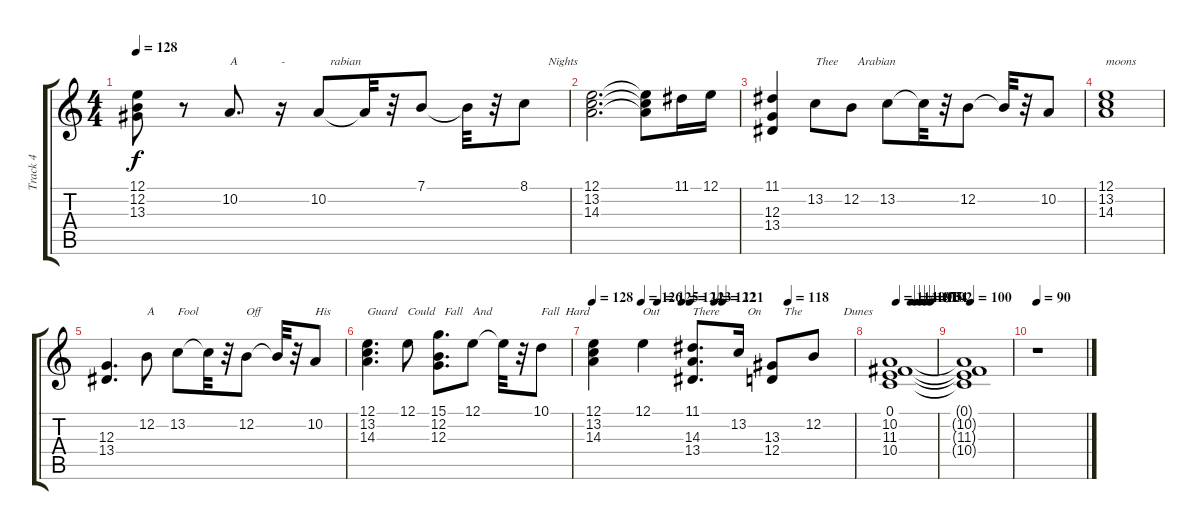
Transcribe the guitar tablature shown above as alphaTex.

\track ("Track 4" "Track 4") {instrument sitar}
\staff {score tabs}
\tuning (E4 B3 G3 D3 A2 E2) {hide}
\ts (4 4)
\tempo 128
\clef g2
\ks c
(12.1{t} 12.2{t} 13.3{t}).8{dy f} r.8 10.2.8{d txt "A"} r.16{txt "-"} 10.2.8{txt "    rabian"} 10.2{t}.32 r.32 7.1.8 7.1{t}.32 r.32 8.1.8{txt "        Nights"} |
(12.1 13.2 14.3).2{d} (12.1{t} 13.2{t} 14.3{t}).8 11.1.16 12.1.16 |
(11.1 12.3 13.4).4 13.2.8{txt "Thee"} 12.2.8{txt "  Arabian"} 13.2.8 13.2{t}.32 r.32 12.2.8 12.2{t}.32 r.32 10.2.8 |
(12.1 13.2 14.3).1{txt "moons"} |
(12.3 13.4).4{d} 12.2.8{txt "A"} 13.2.8{txt "Fool"} 13.2{t}.32 r.32 12.2.8{txt "Off"} 12.2{t}.32 r.32 10.2.8{txt "His"} |
(12.1 13.2 14.3).4{d txt "Guard"} 12.1.8{txt "Could"} (15.1 12.2 12.3).8{d txt "  Fall"} 12.1.8{txt "And"} 12.1{t}.32 r.32 10.1.8{txt "Fall  Hard"} |
\tempo 128
\tempo (126 0.1875)
\tempo (125 0.25)
\tempo (124 0.34375)
\tempo (123 0.375)
\tempo (122 0.46875)
\tempo (121 0.5)
\tempo (118 0.75)
(12.1 13.2 14.3).4 12.1.4{txt "Out"} (11.1 14.3 13.4).8{d txt "There"} 13.2.16{txt "   On"} (13.3 12.4).8{txt "    The"} 12.2.8{txt "          Dunes"} |
\tempo 114
\tempo (109 0.375)
\tempo (107 0.5)
\tempo (105 0.625)
\tempo (104 0.75)
\tempo (102 0.875)
(0.1 10.2 11.3 10.4).1 |
\tempo 100
(0.1{t} 10.2{t} 11.3{t} 10.4{t}).1 |
\tempo 90
r.1
